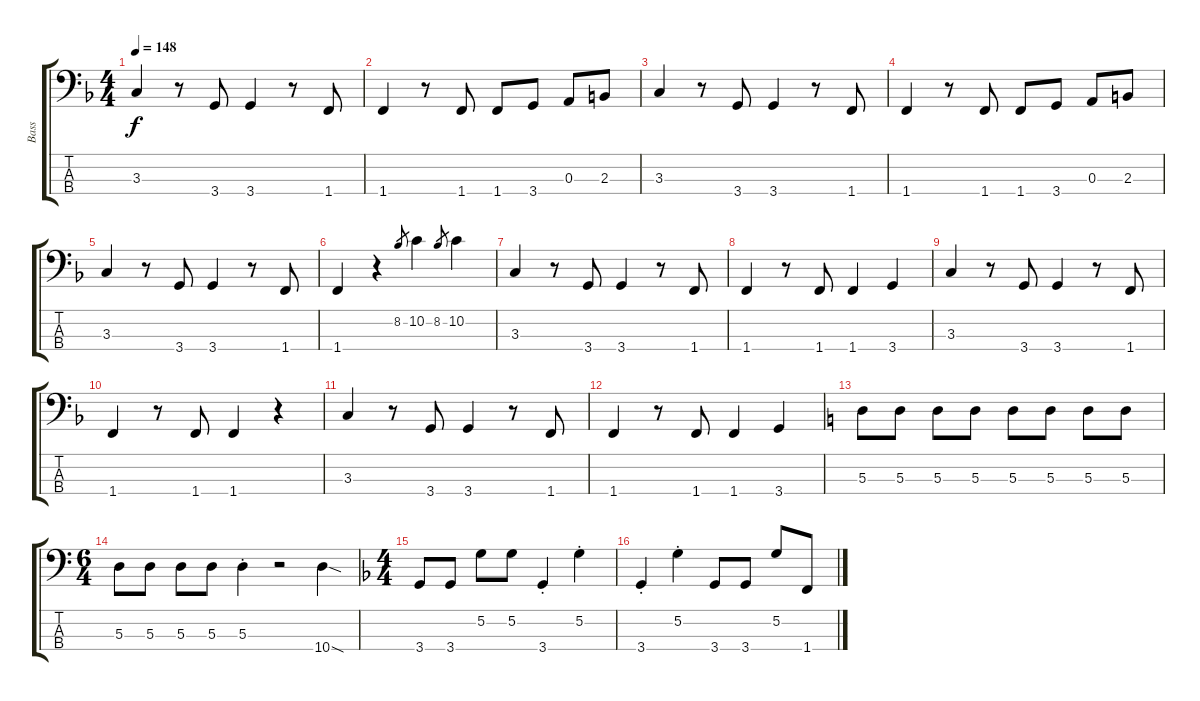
\track ("Bass" "Bass") {instrument electricbassfinger}
\staff {score tabs}
\tuning (G2 D2 A1 E1) {hide}
\ts (4 4)
\tempo 148
\clef f4
\ks f
3.3.4{dy f} r.8 3.4.8 3.4.4 r.8 1.4.8 |
1.4.4 r.8 1.4.8 1.4.8 3.4.8 0.3.8 2.3.8 |
3.3.4 r.8 3.4.8 3.4.4 r.8 1.4.8 |
1.4.4 r.8 1.4.8 1.4.8 3.4.8 0.3.8 2.3.8 |
3.3.4 r.8 3.4.8 3.4.4 r.8 1.4.8 |
1.4.4 r.4 8.2.8{gr} 10.2.4 8.2.8{gr} 10.2.4 |
3.3.4 r.8 3.4.8 3.4.4 r.8 1.4.8 |
1.4.4 r.8 1.4.8 1.4.4 3.4.4 |
3.3.4 r.8 3.4.8 3.4.4 r.8 1.4.8 |
1.4.4 r.8 1.4.8 1.4.4 r.4 |
3.3.4 r.8 3.4.8 3.4.4 r.8 1.4.8 |
1.4.4 r.8 1.4.8 1.4.4 3.4.4 |
\ks c
5.3.8 5.3.8 5.3.8 5.3.8 5.3.8 5.3.8 5.3.8 5.3.8 |
\ts (6 4)
5.3.8 5.3.8 5.3.8 5.3.8 5.3{st}.4 r.2 10.4{sod}.4 |
\ts (4 4)
\ks f
3.4.8 3.4.8 5.2.8 5.2.8 3.4{st}.4 5.2{st}.4 |
3.4{st}.4 5.2{st}.4 3.4.8 3.4.8 5.2.8 1.4.8
